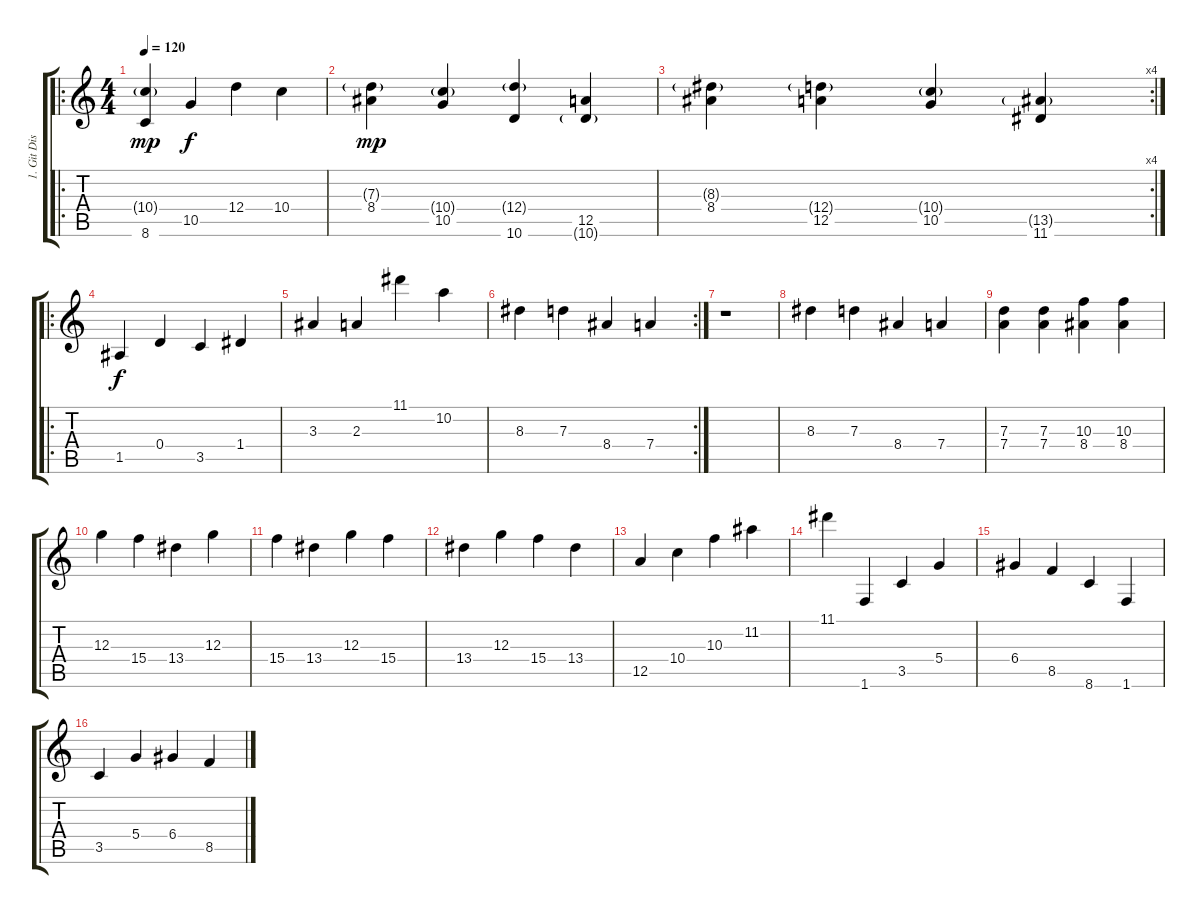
\track ("1. Git Dist" "1. Git Dis") {instrument distortionguitar}
\staff {score tabs}
\tuning (E4 B3 G3 D3 A2 E2) {hide}
\ro
\ts (4 4)
\tempo 120
\clef g2
\ks c
(10.4{g} 8.6).4{dy mp instrument distortionguitar} 10.5.4{dy f} 12.4.4 10.4.4 |
(7.3{g} 8.4).4{dy mp} (10.4{g} 10.5).4 (12.4{g} 10.6).4 (12.5 10.6{g}).4 |
\rc 4
(8.3{g} 8.4).4 (12.4{g} 12.5).4 (10.4{g} 10.5).4 (13.5{g} 11.6).4 |
\ro
1.5.4{dy f} 0.4.4 3.5.4 1.4.4 |
3.3.4 2.3.4 11.1.4 10.2.4 |
\rc 2
8.3.4 7.3.4 8.4.4 7.4.4 |
r.1 |
8.3.4 7.3.4 8.4.4 7.4.4 |
(7.3 7.4).4 (7.3 7.4).4 (10.3 8.4).4 (10.3 8.4).4 |
12.3.4 15.4.4 13.4.4 12.3.4 |
15.4.4 13.4.4 12.3.4 15.4.4 |
13.4.4 12.3.4 15.4.4 13.4.4 |
12.5.4 10.4.4 10.3.4 11.2.4 |
11.1.4 1.6.4 3.5.4 5.4.4 |
6.4.4 8.5.4 8.6.4 1.6.4 |
3.5.4 5.4.4 6.4.4 8.5.4
